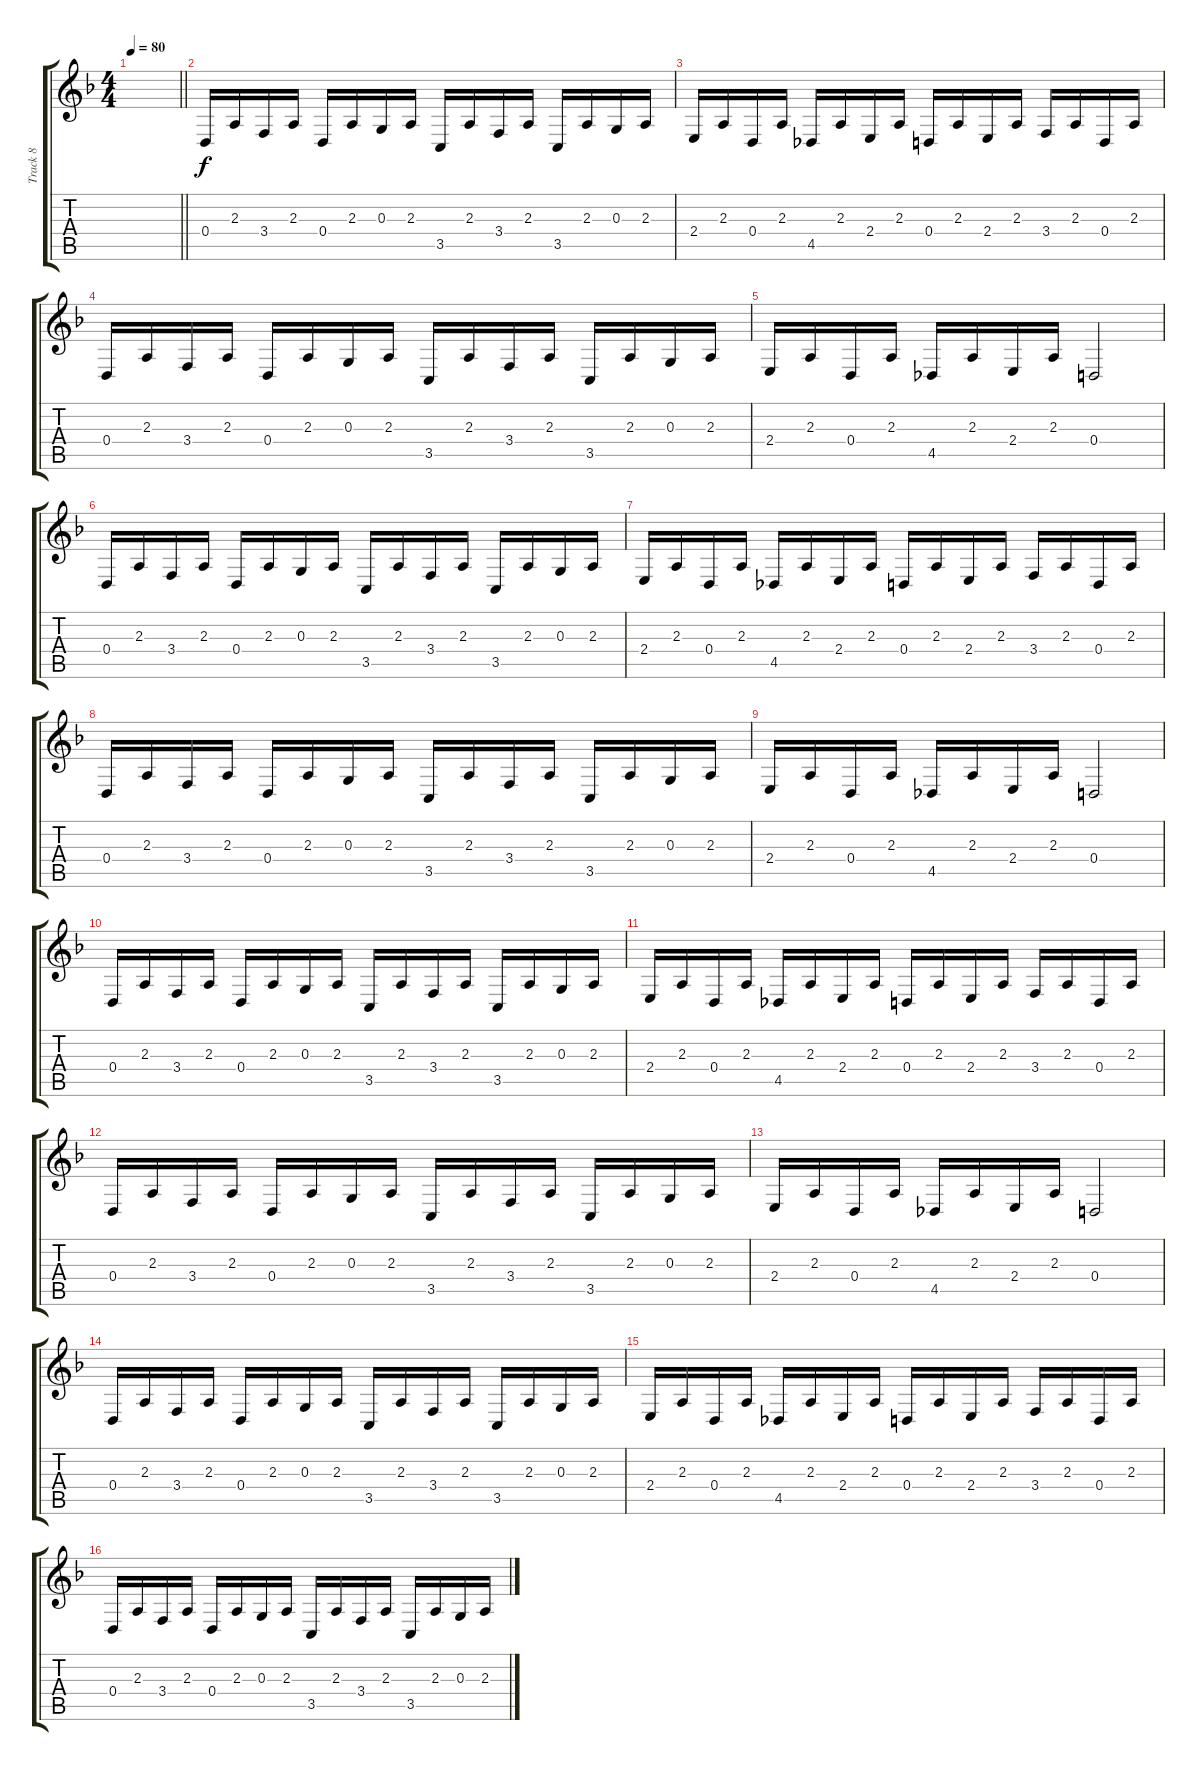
\track ("Track 8" "Track 8") {instrument acousticgrandpiano}
\staff {score tabs}
\tuning (E4 B3 G3 D3 A2 E2) {hide}
\ts (4 4)
\tempo 80
\clef g2
\barLineRight lightlight
\ks dminor
|
0.4.16 2.3.16 3.4.16 2.3.16 0.4.16 2.3.16 0.3.16 2.3.16 3.5.16 2.3.16 3.4.16 2.3.16 3.5.16 2.3.16 0.3.16 2.3.16 |
2.4.16 2.3.16 0.4.16 2.3.16 4.5.16 2.3.16 2.4.16 2.3.16 0.4.16 2.3.16 2.4.16 2.3.16 3.4.16 2.3.16 0.4.16 2.3.16 |
0.4.16 2.3.16 3.4.16 2.3.16 0.4.16 2.3.16 0.3.16 2.3.16 3.5.16 2.3.16 3.4.16 2.3.16 3.5.16 2.3.16 0.3.16 2.3.16 |
2.4.16 2.3.16 0.4.16 2.3.16 4.5.16 2.3.16 2.4.16 2.3.16 0.4.2 |
0.4.16 2.3.16 3.4.16 2.3.16 0.4.16 2.3.16 0.3.16 2.3.16 3.5.16 2.3.16 3.4.16 2.3.16 3.5.16 2.3.16 0.3.16 2.3.16 |
2.4.16 2.3.16 0.4.16 2.3.16 4.5.16 2.3.16 2.4.16 2.3.16 0.4.16 2.3.16 2.4.16 2.3.16 3.4.16 2.3.16 0.4.16 2.3.16 |
0.4.16 2.3.16 3.4.16 2.3.16 0.4.16 2.3.16 0.3.16 2.3.16 3.5.16 2.3.16 3.4.16 2.3.16 3.5.16 2.3.16 0.3.16 2.3.16 |
2.4.16 2.3.16 0.4.16 2.3.16 4.5.16 2.3.16 2.4.16 2.3.16 0.4.2 |
0.4.16 2.3.16 3.4.16 2.3.16 0.4.16 2.3.16 0.3.16 2.3.16 3.5.16 2.3.16 3.4.16 2.3.16 3.5.16 2.3.16 0.3.16 2.3.16 |
2.4.16 2.3.16 0.4.16 2.3.16 4.5.16 2.3.16 2.4.16 2.3.16 0.4.16 2.3.16 2.4.16 2.3.16 3.4.16 2.3.16 0.4.16 2.3.16 |
0.4.16 2.3.16 3.4.16 2.3.16 0.4.16 2.3.16 0.3.16 2.3.16 3.5.16 2.3.16 3.4.16 2.3.16 3.5.16 2.3.16 0.3.16 2.3.16 |
2.4.16 2.3.16 0.4.16 2.3.16 4.5.16 2.3.16 2.4.16 2.3.16 0.4.2 |
0.4.16 2.3.16 3.4.16 2.3.16 0.4.16 2.3.16 0.3.16 2.3.16 3.5.16 2.3.16 3.4.16 2.3.16 3.5.16 2.3.16 0.3.16 2.3.16 |
2.4.16 2.3.16 0.4.16 2.3.16 4.5.16 2.3.16 2.4.16 2.3.16 0.4.16 2.3.16 2.4.16 2.3.16 3.4.16 2.3.16 0.4.16 2.3.16 |
0.4.16 2.3.16 3.4.16 2.3.16 0.4.16 2.3.16 0.3.16 2.3.16 3.5.16 2.3.16 3.4.16 2.3.16 3.5.16 2.3.16 0.3.16 2.3.16
